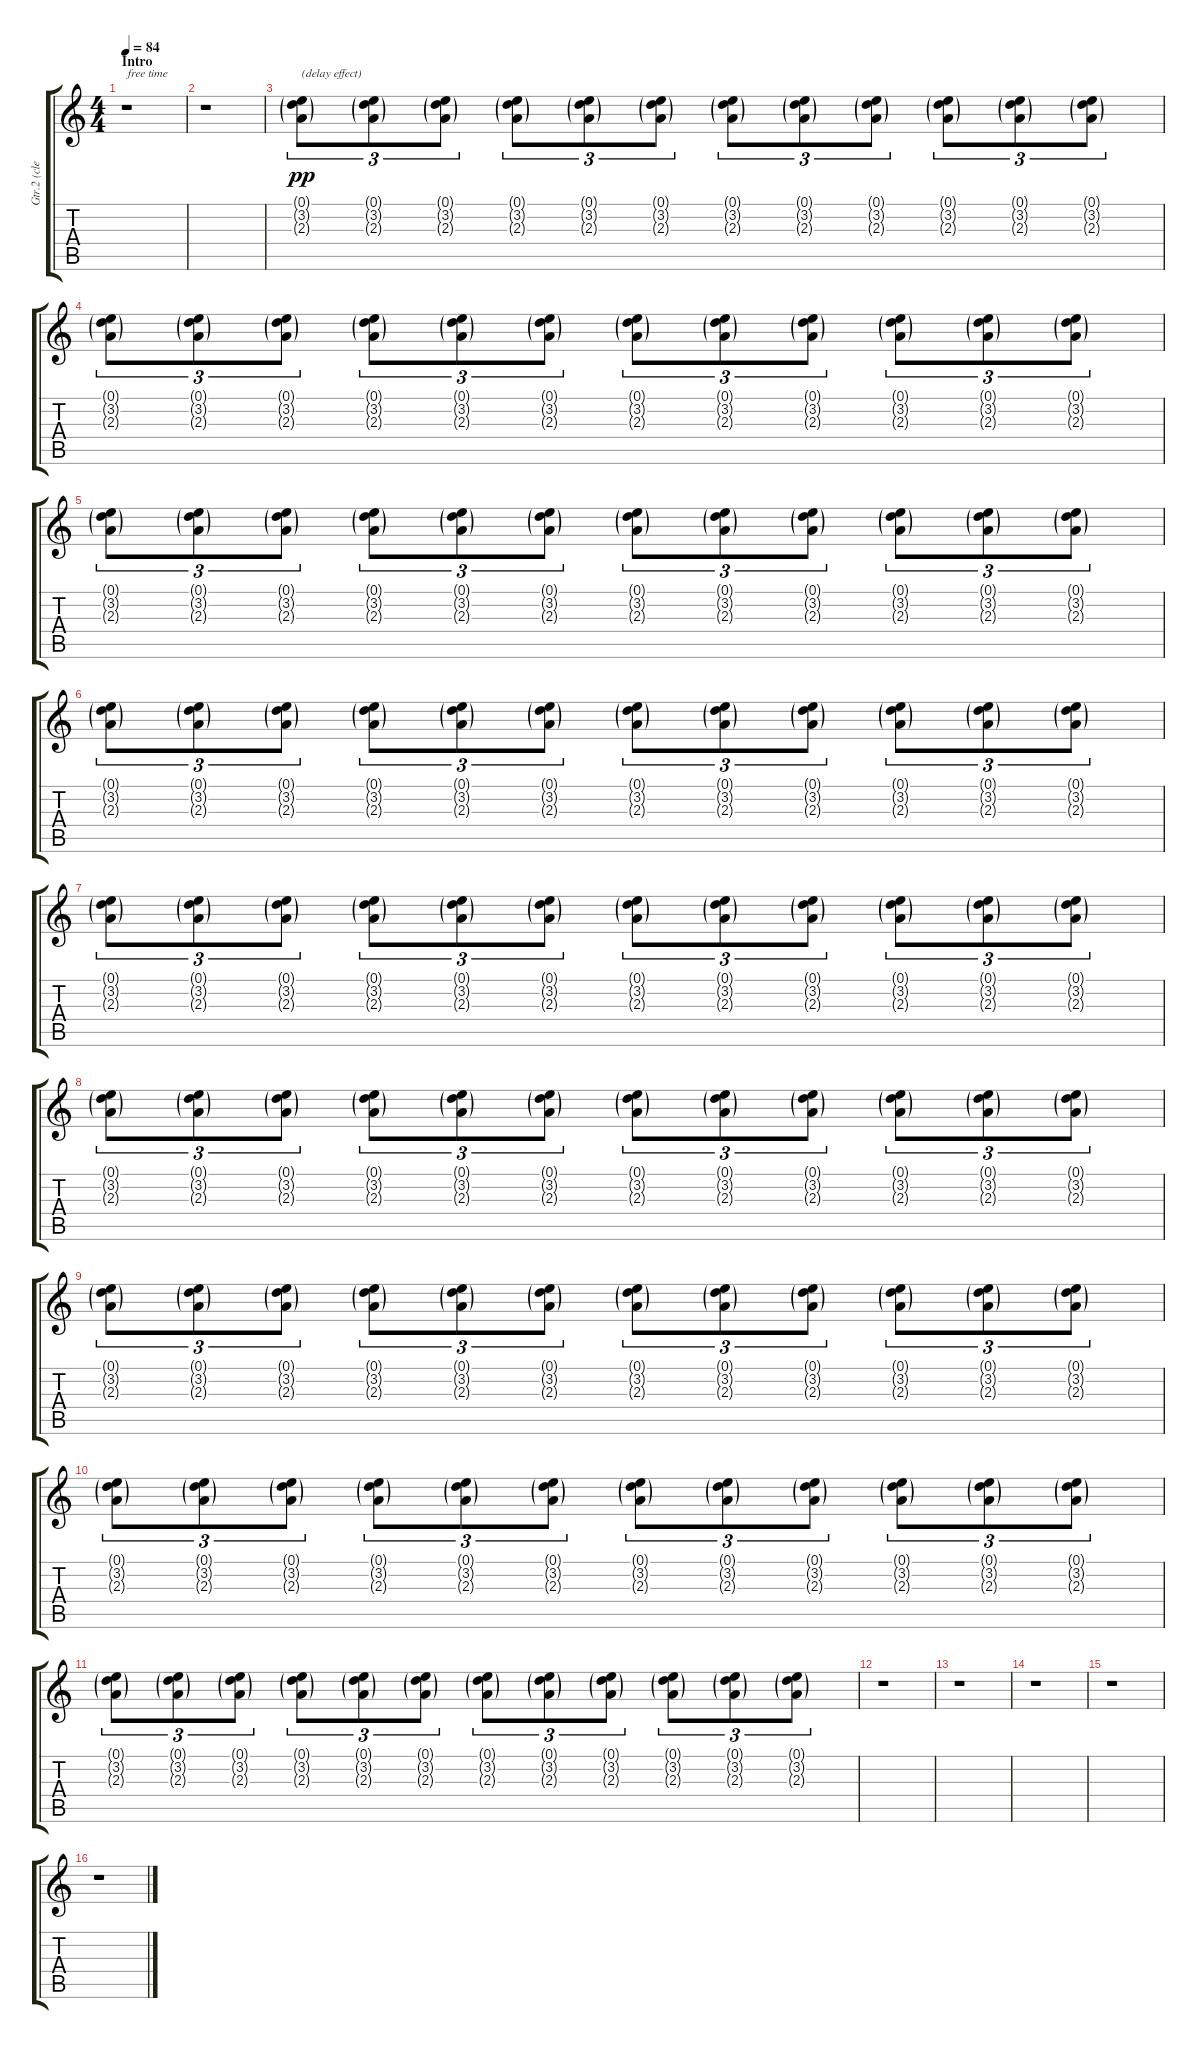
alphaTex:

\track ("Gtr.2 (clean)" "Gtr.2 (cle") {instrument electricguitarclean}
\staff {score tabs}
\tuning (E4 B3 G3 D3 A2 E2) {hide}
\ts (4 4)
\section ("" "Intro")
\tempo 84
\clef g2
\ks c
r.1{txt "free time" dy pp instrument electricguitarclean} |
r.1 |
(0.1{g} 3.2{g} 2.3{g}).8{tu (3 2) txt "(delay effect)"} (0.1{g} 3.2{g} 2.3{g}).8{tu (3 2)} (0.1{g} 3.2{g} 2.3{g}).8{tu (3 2)} (0.1{g} 3.2{g} 2.3{g}).8{tu (3 2)} (0.1{g} 3.2{g} 2.3{g}).8{tu (3 2)} (0.1{g} 3.2{g} 2.3{g}).8{tu (3 2)} (0.1{g} 3.2{g} 2.3{g}).8{tu (3 2)} (0.1{g} 3.2{g} 2.3{g}).8{tu (3 2)} (0.1{g} 3.2{g} 2.3{g}).8{tu (3 2)} (0.1{g} 3.2{g} 2.3{g}).8{tu (3 2)} (0.1{g} 3.2{g} 2.3{g}).8{tu (3 2)} (0.1{g} 3.2{g} 2.3{g}).8{tu (3 2)} |
(0.1{g} 3.2{g} 2.3{g}).8{tu (3 2)} (0.1{g} 3.2{g} 2.3{g}).8{tu (3 2)} (0.1{g} 3.2{g} 2.3{g}).8{tu (3 2)} (0.1{g} 3.2{g} 2.3{g}).8{tu (3 2)} (0.1{g} 3.2{g} 2.3{g}).8{tu (3 2)} (0.1{g} 3.2{g} 2.3{g}).8{tu (3 2)} (0.1{g} 3.2{g} 2.3{g}).8{tu (3 2)} (0.1{g} 3.2{g} 2.3{g}).8{tu (3 2)} (0.1{g} 3.2{g} 2.3{g}).8{tu (3 2)} (0.1{g} 3.2{g} 2.3{g}).8{tu (3 2)} (0.1{g} 3.2{g} 2.3{g}).8{tu (3 2)} (0.1{g} 3.2{g} 2.3{g}).8{tu (3 2)} |
(0.1{g} 3.2{g} 2.3{g}).8{tu (3 2)} (0.1{g} 3.2{g} 2.3{g}).8{tu (3 2)} (0.1{g} 3.2{g} 2.3{g}).8{tu (3 2)} (0.1{g} 3.2{g} 2.3{g}).8{tu (3 2)} (0.1{g} 3.2{g} 2.3{g}).8{tu (3 2)} (0.1{g} 3.2{g} 2.3{g}).8{tu (3 2)} (0.1{g} 3.2{g} 2.3{g}).8{tu (3 2)} (0.1{g} 3.2{g} 2.3{g}).8{tu (3 2)} (0.1{g} 3.2{g} 2.3{g}).8{tu (3 2)} (0.1{g} 3.2{g} 2.3{g}).8{tu (3 2)} (0.1{g} 3.2{g} 2.3{g}).8{tu (3 2)} (0.1{g} 3.2{g} 2.3{g}).8{tu (3 2)} |
(0.1{g} 3.2{g} 2.3{g}).8{tu (3 2)} (0.1{g} 3.2{g} 2.3{g}).8{tu (3 2)} (0.1{g} 3.2{g} 2.3{g}).8{tu (3 2)} (0.1{g} 3.2{g} 2.3{g}).8{tu (3 2)} (0.1{g} 3.2{g} 2.3{g}).8{tu (3 2)} (0.1{g} 3.2{g} 2.3{g}).8{tu (3 2)} (0.1{g} 3.2{g} 2.3{g}).8{tu (3 2)} (0.1{g} 3.2{g} 2.3{g}).8{tu (3 2)} (0.1{g} 3.2{g} 2.3{g}).8{tu (3 2)} (0.1{g} 3.2{g} 2.3{g}).8{tu (3 2)} (0.1{g} 3.2{g} 2.3{g}).8{tu (3 2)} (0.1{g} 3.2{g} 2.3{g}).8{tu (3 2)} |
(0.1{g} 3.2{g} 2.3{g}).8{tu (3 2)} (0.1{g} 3.2{g} 2.3{g}).8{tu (3 2)} (0.1{g} 3.2{g} 2.3{g}).8{tu (3 2)} (0.1{g} 3.2{g} 2.3{g}).8{tu (3 2)} (0.1{g} 3.2{g} 2.3{g}).8{tu (3 2)} (0.1{g} 3.2{g} 2.3{g}).8{tu (3 2)} (0.1{g} 3.2{g} 2.3{g}).8{tu (3 2)} (0.1{g} 3.2{g} 2.3{g}).8{tu (3 2)} (0.1{g} 3.2{g} 2.3{g}).8{tu (3 2)} (0.1{g} 3.2{g} 2.3{g}).8{tu (3 2)} (0.1{g} 3.2{g} 2.3{g}).8{tu (3 2)} (0.1{g} 3.2{g} 2.3{g}).8{tu (3 2)} |
(0.1{g} 3.2{g} 2.3{g}).8{tu (3 2)} (0.1{g} 3.2{g} 2.3{g}).8{tu (3 2)} (0.1{g} 3.2{g} 2.3{g}).8{tu (3 2)} (0.1{g} 3.2{g} 2.3{g}).8{tu (3 2)} (0.1{g} 3.2{g} 2.3{g}).8{tu (3 2)} (0.1{g} 3.2{g} 2.3{g}).8{tu (3 2)} (0.1{g} 3.2{g} 2.3{g}).8{tu (3 2)} (0.1{g} 3.2{g} 2.3{g}).8{tu (3 2)} (0.1{g} 3.2{g} 2.3{g}).8{tu (3 2)} (0.1{g} 3.2{g} 2.3{g}).8{tu (3 2)} (0.1{g} 3.2{g} 2.3{g}).8{tu (3 2)} (0.1{g} 3.2{g} 2.3{g}).8{tu (3 2)} |
(0.1{g} 3.2{g} 2.3{g}).8{tu (3 2)} (0.1{g} 3.2{g} 2.3{g}).8{tu (3 2)} (0.1{g} 3.2{g} 2.3{g}).8{tu (3 2)} (0.1{g} 3.2{g} 2.3{g}).8{tu (3 2)} (0.1{g} 3.2{g} 2.3{g}).8{tu (3 2)} (0.1{g} 3.2{g} 2.3{g}).8{tu (3 2)} (0.1{g} 3.2{g} 2.3{g}).8{tu (3 2)} (0.1{g} 3.2{g} 2.3{g}).8{tu (3 2)} (0.1{g} 3.2{g} 2.3{g}).8{tu (3 2)} (0.1{g} 3.2{g} 2.3{g}).8{tu (3 2)} (0.1{g} 3.2{g} 2.3{g}).8{tu (3 2)} (0.1{g} 3.2{g} 2.3{g}).8{tu (3 2)} |
(0.1{g} 3.2{g} 2.3{g}).8{tu (3 2)} (0.1{g} 3.2{g} 2.3{g}).8{tu (3 2)} (0.1{g} 3.2{g} 2.3{g}).8{tu (3 2)} (0.1{g} 3.2{g} 2.3{g}).8{tu (3 2)} (0.1{g} 3.2{g} 2.3{g}).8{tu (3 2)} (0.1{g} 3.2{g} 2.3{g}).8{tu (3 2)} (0.1{g} 3.2{g} 2.3{g}).8{tu (3 2)} (0.1{g} 3.2{g} 2.3{g}).8{tu (3 2)} (0.1{g} 3.2{g} 2.3{g}).8{tu (3 2)} (0.1{g} 3.2{g} 2.3{g}).8{tu (3 2)} (0.1{g} 3.2{g} 2.3{g}).8{tu (3 2)} (0.1{g} 3.2{g} 2.3{g}).8{tu (3 2)} |
(0.1{g} 3.2{g} 2.3{g}).8{tu (3 2)} (0.1{g} 3.2{g} 2.3{g}).8{tu (3 2)} (0.1{g} 3.2{g} 2.3{g}).8{tu (3 2)} (0.1{g} 3.2{g} 2.3{g}).8{tu (3 2)} (0.1{g} 3.2{g} 2.3{g}).8{tu (3 2)} (0.1{g} 3.2{g} 2.3{g}).8{tu (3 2)} (0.1{g} 3.2{g} 2.3{g}).8{tu (3 2)} (0.1{g} 3.2{g} 2.3{g}).8{tu (3 2)} (0.1{g} 3.2{g} 2.3{g}).8{tu (3 2)} (0.1{g} 3.2{g} 2.3{g}).8{tu (3 2)} (0.1{g} 3.2{g} 2.3{g}).8{tu (3 2)} (0.1{g} 3.2{g} 2.3{g}).8{tu (3 2)} |
r.1 |
r.1 |
r.1 |
r.1 |
r.1
